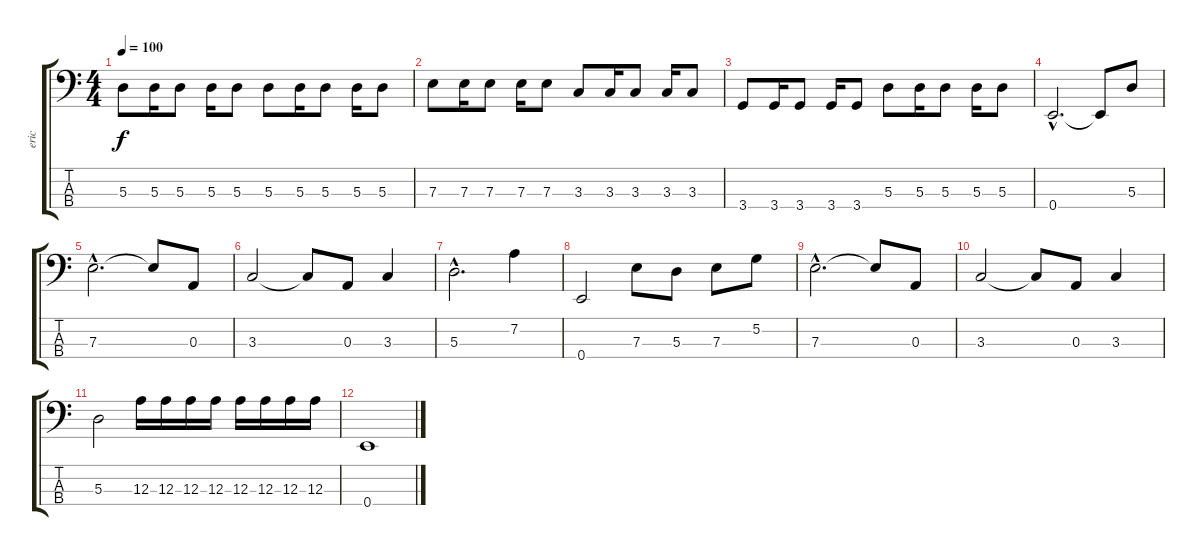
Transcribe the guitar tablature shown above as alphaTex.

\track ("eric" "eric") {instrument electricbassfinger}
\staff {score tabs}
\tuning (G2 D2 A1 E1) {hide}
\ts (4 4)
\tempo 100
\clef f4
\ks c
5.3.8{dy f} 5.3.16 5.3.8 5.3.16 5.3.8 5.3.8 5.3.16 5.3.8 5.3.16 5.3.8 |
7.3.8 7.3.16 7.3.8 7.3.16 7.3.8 3.3.8 3.3.16 3.3.8 3.3.16 3.3.8 |
3.4.8 3.4.16 3.4.8 3.4.16 3.4.8 5.3.8 5.3.16 5.3.8 5.3.16 5.3.8 |
0.4{hac}.2{d} 0.4{t}.8 5.3.8 |
7.3{hac}.2{d} 7.3{t}.8 0.3.8 |
3.3.2 3.3{t}.8 0.3.8 3.3.4 |
5.3{hac}.2{d} 7.2.4 |
0.4.2 7.3.8 5.3.8 7.3.8 5.2.8 |
7.3{hac}.2{d} 7.3{t}.8 0.3.8 |
3.3.2 3.3{t}.8 0.3.8 3.3.4 |
5.3.2 12.3.16 12.3.16 12.3.16 12.3.16 12.3.16 12.3.16 12.3.16 12.3.16 |
0.4.1
